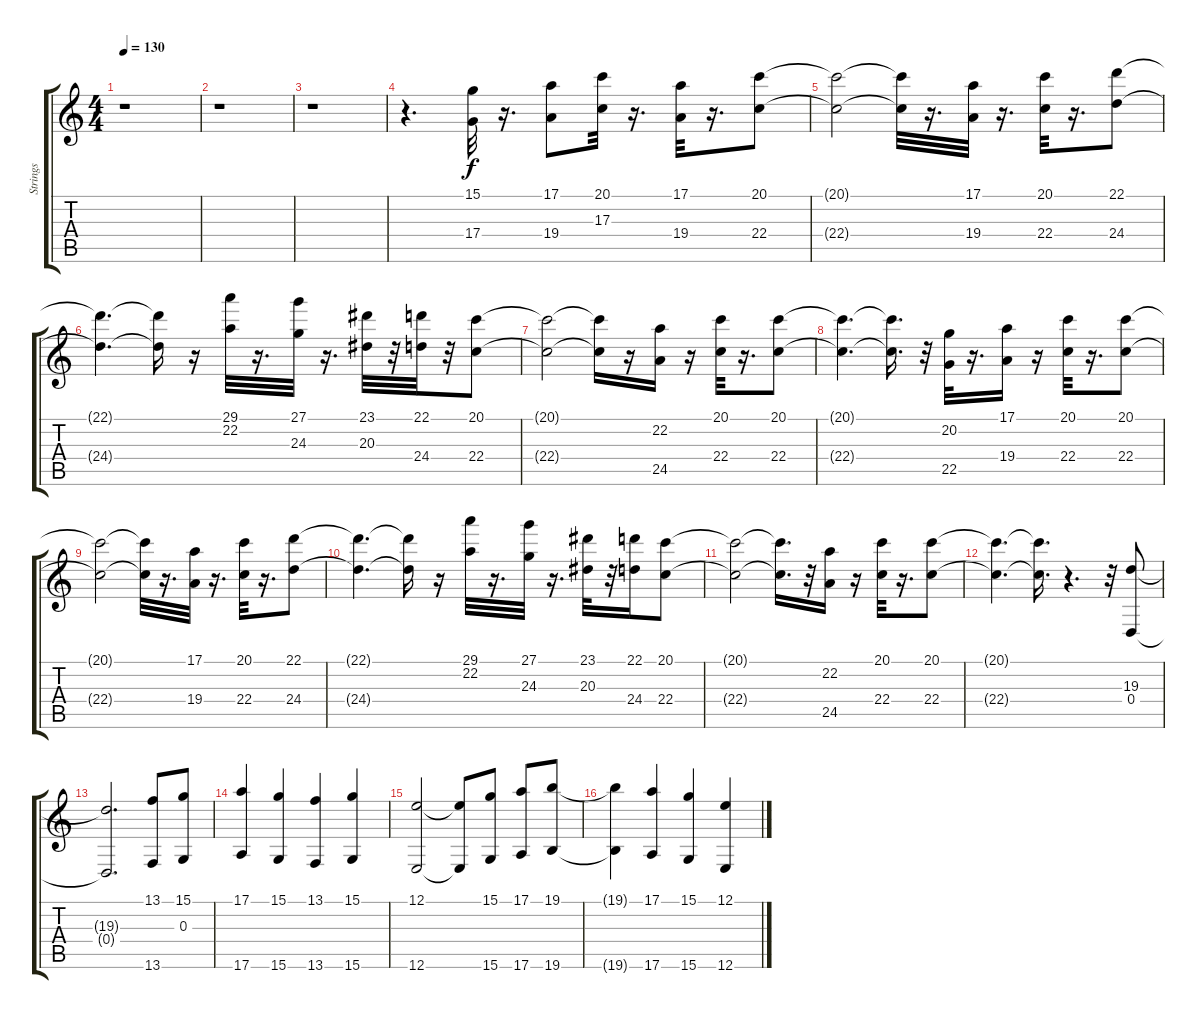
\track ("Strings             " "Strings   ") {instrument stringensemble1}
\staff {score tabs}
\tuning (E4 B3 G3 D3 A2 E2) {hide}
\ts (4 4)
\tempo 130
\clef g2
\ks c
r.1{dy f} |
r.1 |
r.1 |
r.4{d} (15.1 17.4).32 r.16{d} (17.1 19.4).8 (20.1 17.3).32 r.16{d} (17.1 19.4).32 r.16{d} (20.1 22.4).8 |
(20.1{t} 22.4{t}).2 (20.1{t} 22.4{t}).32 r.16{d} (17.1 19.4).32 r.16{d} (20.1 22.4).32 r.16{d} (22.1 24.4).8 |
(22.1{t} 24.4{t}).4{d} (22.1{t} 24.4{t}).16 r.16 (29.1 22.2).32 r.16{d} (27.1 24.3).32 r.16{d} (23.1 20.3).32 r.32 (22.1 24.4).32 r.32 (20.1 22.4).8 |
(20.1{t} 22.4{t}).2 (20.1{t} 22.4{t}).16 r.16 (22.2 24.5).16 r.16 (20.1 22.4).32 r.16{d} (20.1 22.4).8 |
(20.1{t} 22.4{t}).4{d} (20.1{t} 22.4{t}).16{d} r.32 (20.2 22.5).32 r.16{d} (17.1 19.4).16 r.16 (20.1 22.4).32 r.16{d} (20.1 22.4).8 |
(20.1{t} 22.4{t}).2 (20.1{t} 22.4{t}).32 r.16{d} (17.1 19.4).32 r.16{d} (20.1 22.4).32 r.16{d} (22.1 24.4).8 |
(22.1{t} 24.4{t}).4{d} (22.1{t} 24.4{t}).16 r.16 (29.1 22.2).32 r.16{d} (27.1 24.3).32 r.16{d} (23.1 20.3).32 r.32 (22.1 24.4).16 (20.1 22.4).8 |
(20.1{t} 22.4{t}).2 (20.1{t} 22.4{t}).16{d} r.32 (22.2 24.5).16 r.16 (20.1 22.4).32 r.16{d} (20.1 22.4).8 |
(20.1{t} 22.4{t}).4{d} (20.1{t} 22.4{t}).16{d} r.4{d} r.32 (19.3 0.4).8 |
(19.3{t} 0.4{t}).2{d} (13.1 13.6).8 (15.1 0.3).8 |
(17.1 17.6).4 (15.1 15.6).4 (13.1 13.6).4 (15.1 15.6).4 |
(12.1 12.6).2 (12.1{t} 12.6{t}).8 (15.1 15.6).8 (17.1 17.6).8 (19.1 19.6).8 |
(19.1{t} 19.6{t}).4 (17.1 17.6).4 (15.1 15.6).4 (12.1 12.6).4
